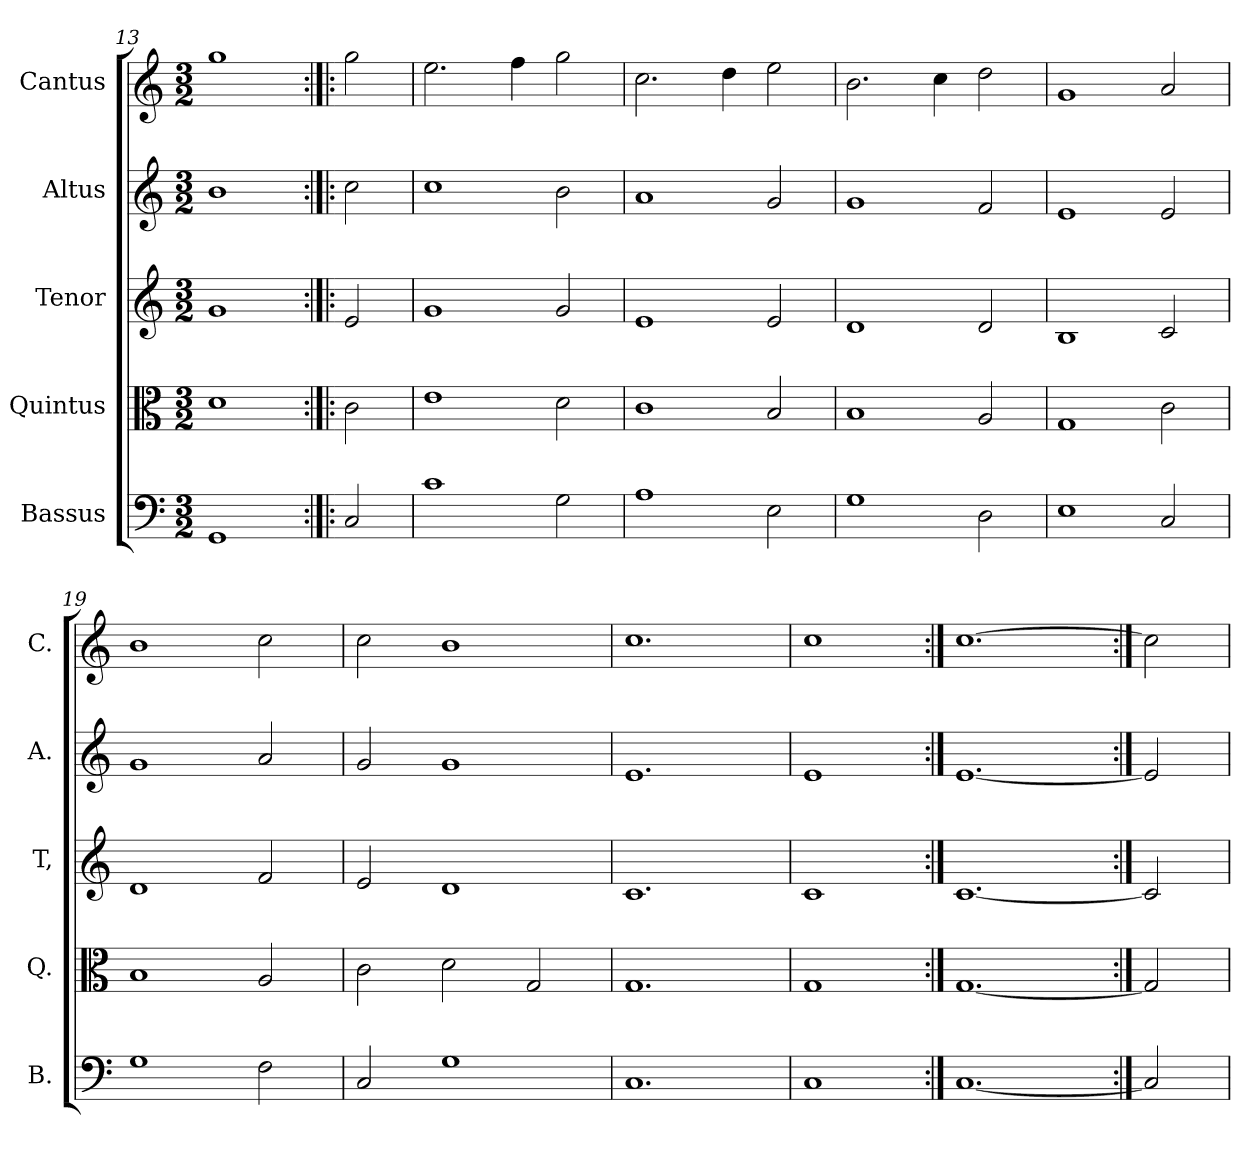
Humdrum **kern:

**kern	**kern	**kern	**kern	**kern
*part5	*part4	*part3	*part2	*part1
*staff5	*staff4	*staff3	*staff2	*staff1
*I"Bassus	*I"Quintus	*I"Tenor	*I"Altus	*I"Cantus
*I'B.	*I'Q.	*I'T,	*I'A.	*I'C.
*clefF4	*clefC3	*clefG2	*clefG2	*clefG2
*k[]	*k[]	*k[]	*k[]	*k[]
*M3/2	*M3/2	*M3/2	*M3/2	*M3/2
=13	=13	=13	=13	=13
1GG	1d	1g	1b	1gg
=14:|!|:	=14:|!|:	=14:|!|:	=14:|!|:	=14:|!|:
2C/	2c\	2e/	2cc\	2gg\
=15	=15	=15	=15	=15
1c	1e	1g	1cc	2.ee\
.	.	.	.	4ff\
2G\	2d\	2g/	2b\	2gg\
=16	=16	=16	=16	=16
1A	1c	1e	1a	2.cc\
.	.	.	.	4dd\
2E\	2B/	2e/	2g/	2ee\
=17	=17	=17	=17	=17
1G	1B	1d	1g	2.b\
.	.	.	.	4cc\
2D\	2A/	2d/	2f/	2dd\
=18	=18	=18	=18	=18
1E	1G	1B	1e	1g
2C/	2c\	2c/	2e/	2a/
=19	=19	=19	=19	=19
1G	1B	1d	1g	1b
2F\	2A/	2f/	2a/	2cc\
=20	=20	=20	=20	=20
2C/	2c\	2e/	2g/	2cc\
1G	2d\	1d	1g	1b
.	2G/	.	.	.
=21	=21	=21	=21	=21
1.C	1.G	1.c	1.e	1.cc
=22	=22	=22	=22	=22
1C	1G	1c	1e	1cc
=23:|!	=23:|!	=23:|!	=23:|!	=23:|!
[1.C	[1.G	[1.c	[1.e	[1.cc
=24:|!	=24:|!	=24:|!	=24:|!	=24:|!
2C]	2G]	2c]	2e]	2cc]
=	=	=	=	=
*-	*-	*-	*-	*-
